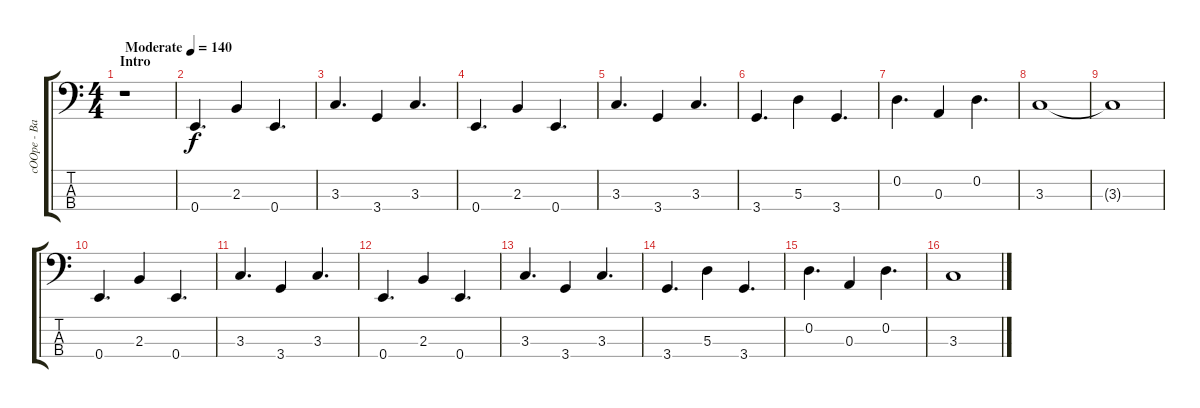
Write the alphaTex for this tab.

\track ("cOOpe - Bass" "cOOpe - Ba") {instrument electricbasspick}
\staff {score tabs}
\tuning (G2 D2 A1 E1) {hide}
\ts (4 4)
\section ("" "Intro")
\tempo (140 "Moderate")
\clef f4
\ks c
r.1{dy f instrument electricbasspick} |
0.4.4{d} 2.3.4 0.4.4{d} |
3.3.4{d} 3.4.4 3.3.4{d} |
0.4.4{d} 2.3.4 0.4.4{d} |
3.3.4{d} 3.4.4 3.3.4{d} |
3.4.4{d} 5.3.4 3.4.4{d} |
0.2.4{d} 0.3.4 0.2.4{d} |
3.3.1 |
3.3{t}.1 |
0.4.4{d} 2.3.4 0.4.4{d} |
3.3.4{d} 3.4.4 3.3.4{d} |
0.4.4{d} 2.3.4 0.4.4{d} |
3.3.4{d} 3.4.4 3.3.4{d} |
3.4.4{d} 5.3.4 3.4.4{d} |
0.2.4{d} 0.3.4 0.2.4{d} |
3.3.1
